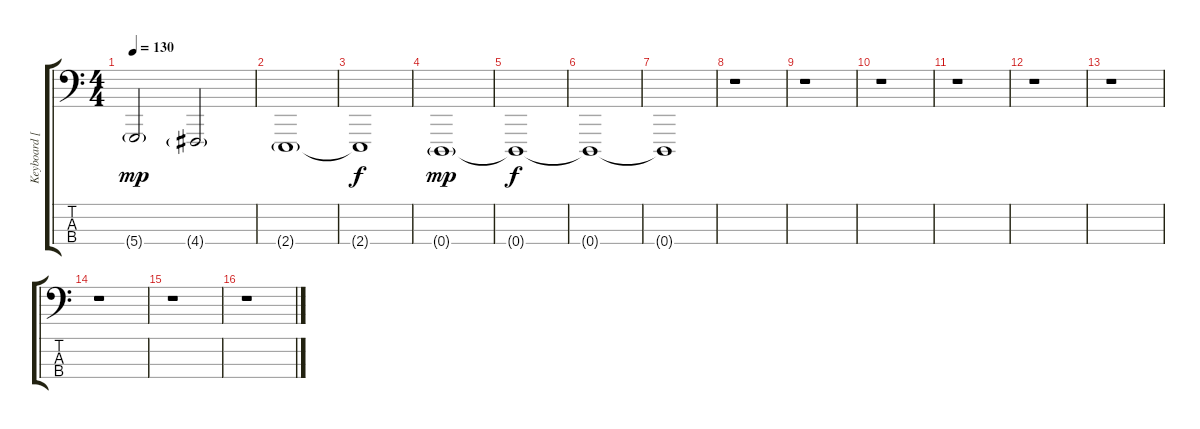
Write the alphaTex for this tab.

\track ("Keyboard [Low Strings]" "Keyboard [") {instrument stringensemble2}
\staff {score tabs}
\tuning (G2 D2 A1 D1) {hide}
\ts (4 4)
\tempo 130
\clef f4
\ks c
5.4{g}.2{dy mp} 4.4{g}.2 |
2.4{g}.1 |
2.4{t}.1{dy f} |
0.4{g}.1{dy mp} |
0.4{t}.1{dy f} |
0.4{t}.1 |
0.4{t}.1 |
r.1 |
r.1 |
r.1 |
r.1 |
r.1 |
r.1 |
r.1 |
r.1 |
r.1
